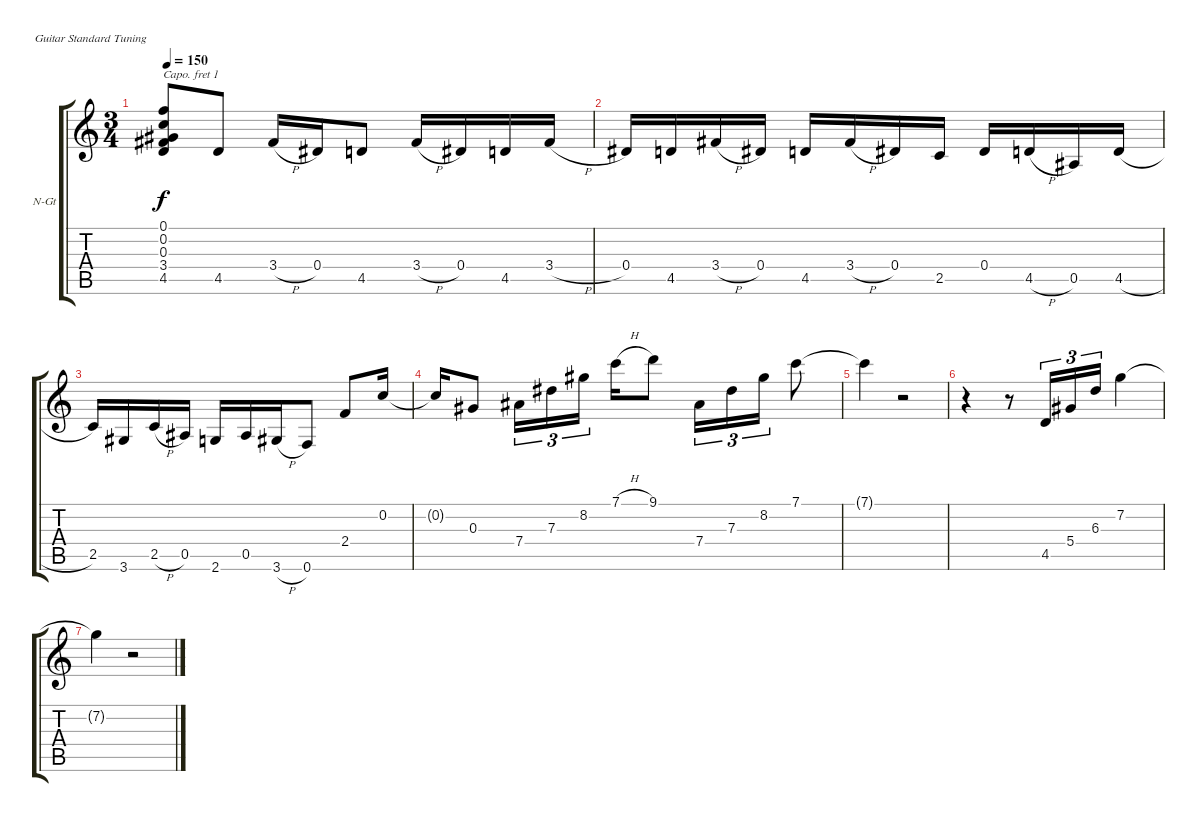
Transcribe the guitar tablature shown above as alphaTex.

\bracketExtendMode groupsimilarinstruments
\firstSystemTrackNameOrientation horizontal
\otherSystemsTrackNameOrientation horizontal
\track ("Tarantas" "N-Gt") {instrument acousticguitarnylon}
\staff {score tabs}
\capo 1
\tuning (E4 B3 G3 D3 A2 E2)
\ts (3 4)
\tempo 150
\clef g2
\ks c
(0.1 0.2 0.3 3.4 4.5).8{dy f} 4.5.8 3.4{h}.16 0.4.16 4.5.8 3.4{h}.16 0.4.16 4.5.16 3.4{h}.16 |
0.4.16 4.5.16 3.4{h}.16 0.4.16 4.5.16 3.4{h}.16 0.4.16 2.5.16 0.4.16 4.5{h}.16 0.5.16 4.5{h}.16 |
2.5.16 3.6.16 2.5{h}.16 0.5.16 2.6.16 0.5.16 3.6{h}.16 0.6.8 2.4.8 0.2.16 |
0.2{t}.16 0.3.8 7.4.16{tu (3 2)} 7.3.16{tu (3 2)} 8.2.16{tu (3 2)} 7.1{h}.16 9.1.8 7.4.16{tu (3 2)} 7.3.16{tu (3 2)} 8.2.16{tu (3 2)} 7.1.8 |
7.1{t}.4 r.2 |
r.4 r.8 4.5.16{tu (3 2)} 5.4.16{tu (3 2)} 6.3.16{tu (3 2)} 7.2.4 |
7.2{t}.4 r.2
